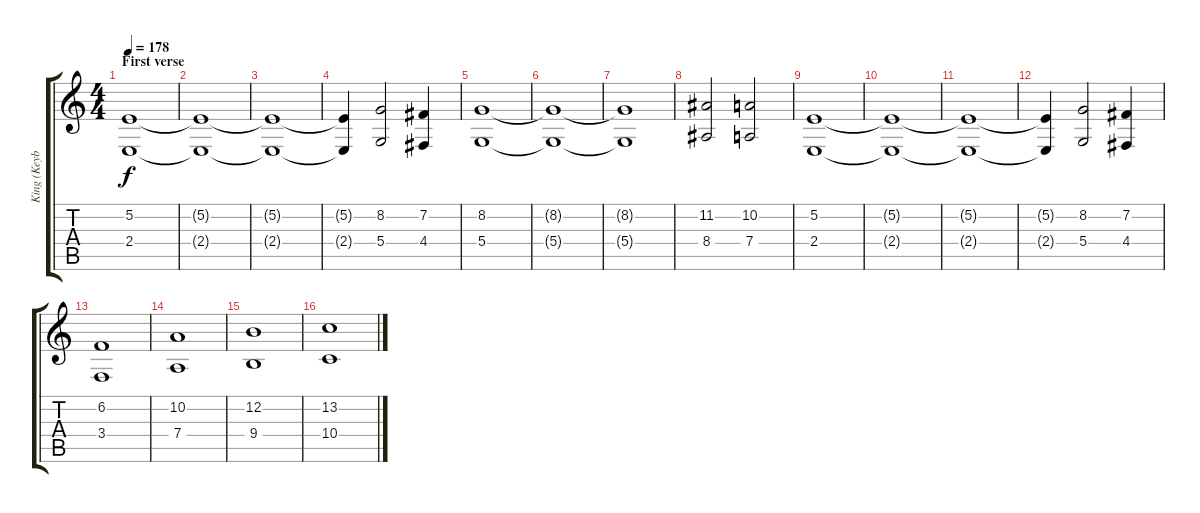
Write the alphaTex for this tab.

\track ("King (Keyboards)" "King (Keyb") {instrument stringensemble1}
\staff {score tabs}
\tuning (E4 B3 G3 D3 A2 E2) {hide}
\ts (4 4)
\section ("" "First verse")
\tempo 178
\clef g2
\ks c
(5.2 2.4).1{dy f} |
(5.2{t} 2.4{t}).1 |
(5.2{t} 2.4{t}).1 |
(5.2{t} 2.4{t}).4 (8.2 5.4).2 (7.2 4.4).4 |
(8.2 5.4).1 |
(8.2{t} 5.4{t}).1 |
(8.2{t} 5.4{t}).1 |
(11.2 8.4).2 (10.2 7.4).2 |
(5.2 2.4).1 |
(5.2{t} 2.4{t}).1 |
(5.2{t} 2.4{t}).1 |
(5.2{t} 2.4{t}).4 (8.2 5.4).2 (7.2 4.4).4 |
(6.2 3.4).1 |
(10.2 7.4).1 |
(12.2 9.4).1 |
(13.2 10.4).1
